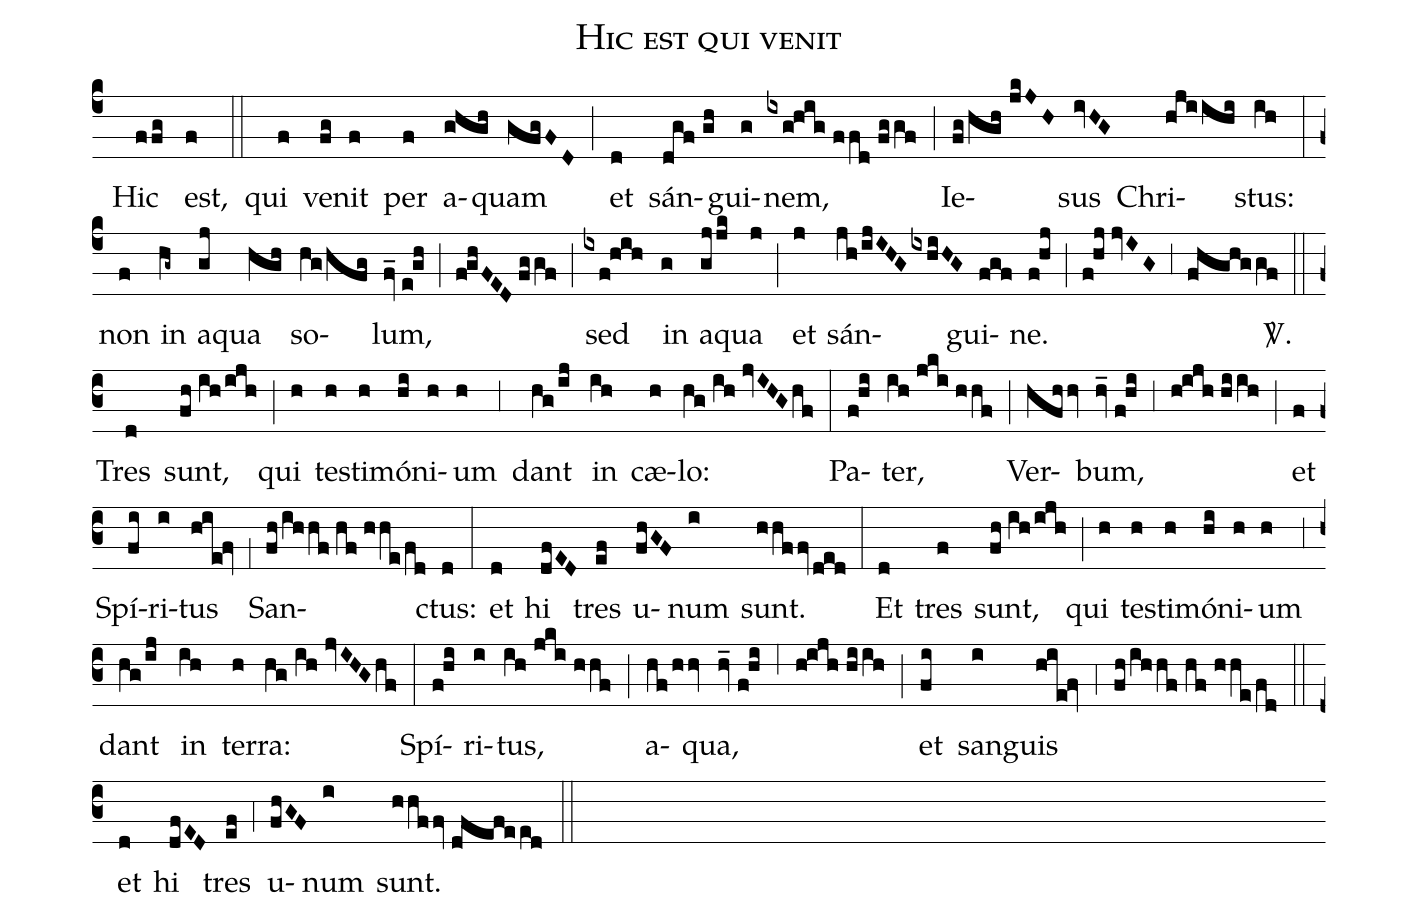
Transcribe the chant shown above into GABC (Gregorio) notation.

name:Hic est qui venit;
mode:V;
office-part:Responsoria;
%%
(c4) () Hic(ffg) est,(f) (::) qui(f) ve(fg)nit(f) per(f) a(ghgh)quam(gfgFD) (;) et(d) sán(dgf//gh)gui(g)nem,(ixg!hig//ffd//fggf) (;) Ie(fg/hgh//jkJH)sus(ivHG) Chri(hjiihi)stus:(ih) (:) non(f) in(hg~) a(gj)qua(hgh) so(hg/hfg)lum,(fv_//e!gh) (;) (f!ghFED//fggf) (;) sed(ixf!hih) in(g) a(gjjk)qua(j) (;) et(j) sán(jh/ijIHG/ixhiHG)gui(fgf)ne.(f!hj) (;) (f!hj//jvIG) (,3) (fhghggf) <sp>V/</sp>.(z0::c3) Tres(d) sunt,(fh//ih/ijh) (;) qui(h) te(h)sti(h)mó(hi)ni(h)um(h) (,3) dant(hg/ij) in(ih) cæ(h)lo:(hg//ih//jvIHG/hf) (:) Pa(f!hi)ter,(ih//jki//hhf) (;) Ver(hfhhv)bum,(hv_//f!hi) (,3) (h!ijh//hiih) (;) et(f) Spí(fi)ri(i)tus(hie!fv) (,1) San(fh/ihhf//hf//hhe/fd)ctus:(d) (:) et(d) hi(dfED) tres(ef) u(fhGF)num(i) sunt.(hhffv/ded) (:) Et(d) tres(f) sunt,(fh//ih/ijh) (;) qui(h) te(h)sti(h)mó(hi)ni(h)um(h) (,3) dant(hg/ij) in(ih) ter(h)ra:(hg//ih//jvIHG/hf) (:) Spí(f!hi)ri(i)tus,(ih//jki//hhf) (;) a(hf/hhv)qua,(hv_//f!hi) (,6) (h!ijh//hiih) (;) et(fi) san(i)guis(hie!fv) (,4) (fh/ihhf//hf//hhe/fd) (::) et(d) hi(dfED) tres(ef) (,4) u(fhGF)num(i) sunt.(hhffv//dfefeed) (::)
